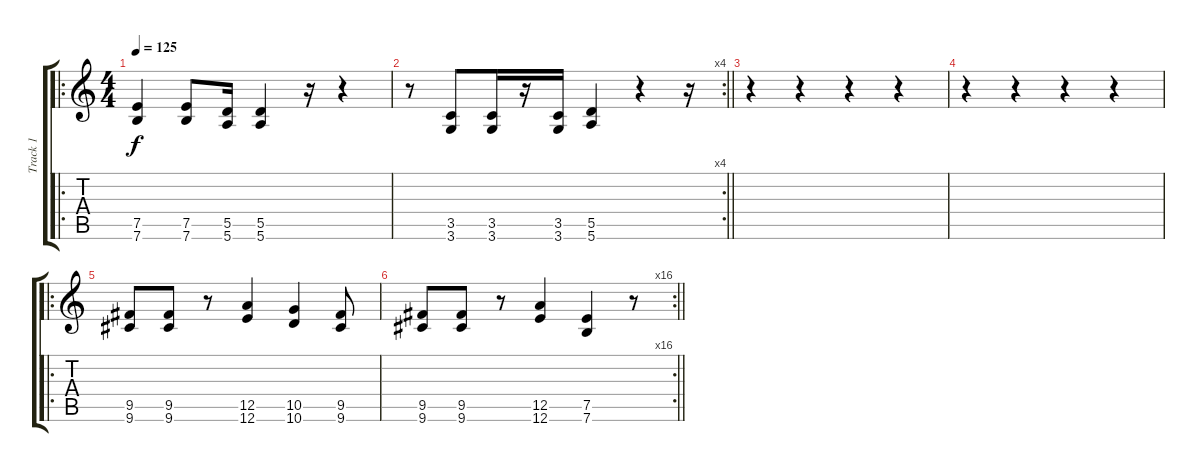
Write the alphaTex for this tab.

\track ("Track 1" "Track 1") {instrument overdrivenguitar}
\staff {score tabs}
\tuning (E4 B3 G3 D3 A2 E2) {hide}
\ro
\ts (4 4)
\tempo 125
\clef g2
\ks c
(7.5 7.6).4{dy f} (7.5 7.6).8 (5.5 5.6).16 (5.5 5.6).4 r.16 r.4 |
\rc 4
\barLineRight lightlight
r.8 (3.5 3.6).8{beam merge} (3.5 3.6).16 r.16{beam split} (3.5 3.6).16 (5.5 5.6).4 r.4 r.16 |
r.4 r.4 r.4 r.4 |
r.4 r.4 r.4 r.4 |
\ro
(9.5 9.6).8 (9.5 9.6).8 r.8 (12.5 12.6).4 (10.5 10.6).4 (9.5 9.6).8 |
\rc 16
\barLineRight lightlight
(9.5 9.6).8 (9.5 9.6).8 r.8 (12.5 12.6).4 (7.5 7.6).4 r.8
